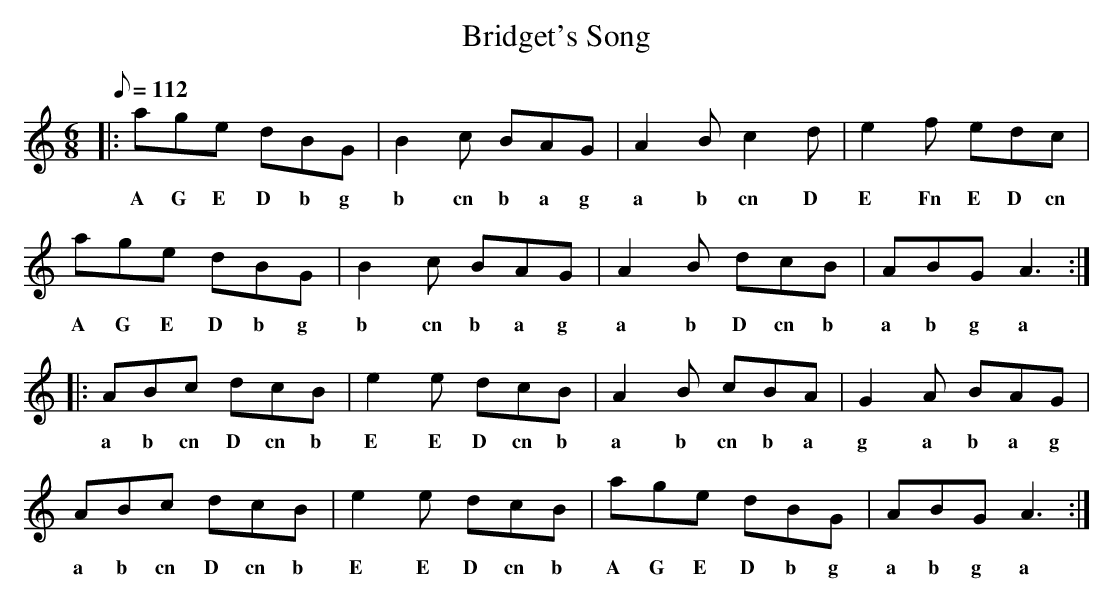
X:1
T:Bridget's Song
M:6/8
L:1/8
Q:112
K:Amin
|:age dBG|B2c BAG|A2B c2d|e2f edc|
w:A G E D b g b cn b a g a b cn D E Fn E D cn
age dBG|B2c BAG|A2B dcB|ABG A3:|
w:A G E D b g b cn b a g a b D cn b a b g a
|:ABc dcB|e2e dcB|A2B cBA|G2A BAG|
w:a b cn D cn b E E D cn b a b cn b a g a b a g
ABc dcB|e2e dcB|age dBG|ABG A3:|
w:a b cn D cn b E E D cn b A G E D b g a b g a
